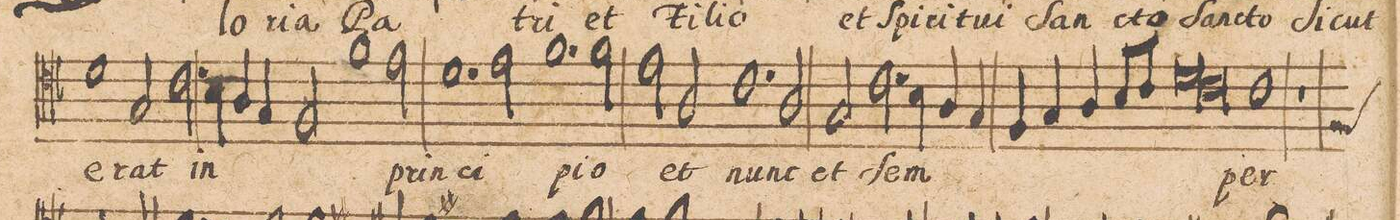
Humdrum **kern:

**kern	**text
*I"[Alto]	*
*clefC4	*
*k[b-]	*
*met(c|)	*
*M2/1	*
1d	e-
=66-	=66-
2G/	-rat
2.c\	in
4B-\	.
4A/	.
4G/	.
=67-	=67-
2Fny/	.
1f	.
2e\	prin-
=68-	=68-
1.d	-ci-
2e\	.
=69-	=69-
1.f	.
2f\	-pi-
=70-	=70-
2e\	-o
2A/	et
1.c	nunc
=71-	=71-
2A/	.
2G/	et
2.c\	ſem-
=72-	=72-
4B-\	.
4A/	.
4G/	.
4F/	.
4G/	.
4A/	.
8B-\L	.
8c\J	.
=73-	=73-
*lig	*
1d	.
1c	.
*Xlig	*
=74-	=74-
1c	-per
*custos:F	*
1r	.
=75-	=75-
*-	*-
